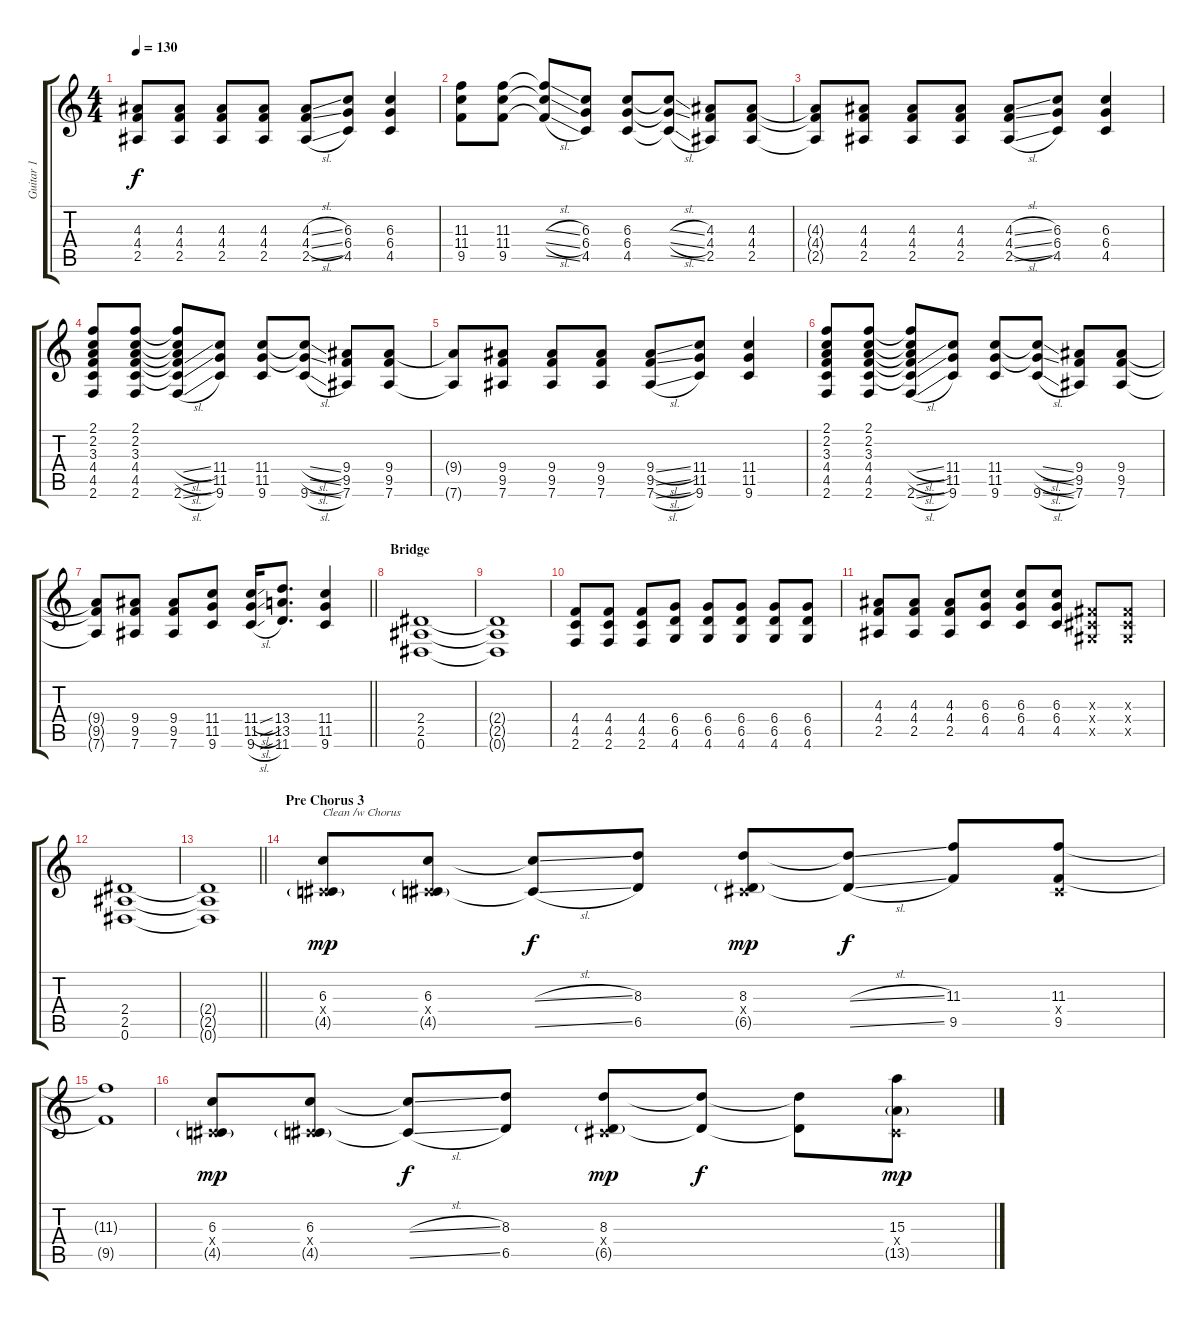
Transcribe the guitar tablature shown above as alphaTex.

\track ("Guitar 1" "Guitar 1") {instrument acousticguitarsteel}
\staff {score tabs}
\tuning (Eb4 Bb3 Gb3 Db3 Ab2 Eb2) {hide}
\ts (4 4)
\tempo 130
\clef g2
\ks c
(4.3{t} 4.4{t} 2.5{t}).8{dy f} (4.3 4.4 2.5).8 (4.3 4.4 2.5).8 (4.3 4.4 2.5).8 (4.3{sl} 4.4{sl} 2.5{sl}).8 (6.3 6.4 4.5).8 (6.3 6.4 4.5).4 |
(11.3 11.4 9.5).8 (11.3 11.4 9.5).8 (11.3{sl t} 11.4{sl t} 9.5{sl t}).8 (6.3 6.4 4.5).8 (6.3 6.4 4.5).8 (6.3{sl t} 6.4{sl t} 4.5{sl t}).8 (4.3 4.4 2.5).8 (4.3 4.4 2.5).8 |
(4.3{t} 4.4{t} 2.5{t}).8 (4.3 4.4 2.5).8 (4.3 4.4 2.5).8 (4.3 4.4 2.5).8 (4.3{sl} 4.4{sl} 2.5{sl}).8 (6.3 6.4 4.5).8 (6.3 6.4 4.5).4 |
(2.1 2.2 3.3 4.4 4.5 2.6).8 (2.1 2.2 3.3 4.4 4.5 2.6).8 (2.1{t} 2.2{t} 3.3{t} 4.4{sl t} 4.5{sl t} 2.6{sl}).8 (11.4 11.5 9.6).8 (11.4 11.5 9.6).8 (11.4{sl t} 11.5{sl t} 9.6{sl}).8 (9.4 9.5 7.6).8 (9.4 9.5 7.6).8 |
(9.4{t} 7.6{t}).8 (9.4 9.5 7.6).8 (9.4 9.5 7.6).8 (9.4 9.5 7.6).8 (9.4{sl} 9.5{sl} 7.6{sl}).8 (11.4 11.5 9.6).8 (11.4 11.5 9.6).4 |
(2.1 2.2 3.3 4.4 4.5 2.6).8 (2.1 2.2 3.3 4.4 4.5 2.6).8 (2.1{t} 2.2{t} 3.3{t} 4.4{sl t} 4.5{sl t} 2.6{sl}).8 (11.4 11.5 9.6).8 (11.4 11.5 9.6).8 (11.4{sl t} 11.5{sl t} 9.6{sl}).8 (9.4 9.5 7.6).8 (9.4 9.5 7.6).8 |
\barLineRight lightlight
(9.4{t} 9.5{t} 7.6{t}).8 (9.4 9.5 7.6).8 (9.4 9.5 7.6).8 (11.4 11.5 9.6).8 (11.4{sl} 11.5{sl} 9.6{sl}).16 (13.4 13.5 11.6).8{d} (11.4 11.5 9.6).4 |
\section ("" "Bridge")
(2.4 2.5 0.6).1{volume 16} |
(2.4{t} 2.5{t} 0.6{t}).1 |
(4.4 4.5 2.6).8 (4.4 4.5 2.6).8 (4.4 4.5 2.6).8 (6.4 6.5 4.6).8 (6.4 6.5 4.6).8 (6.4 6.5 4.6).8 (6.4 6.5 4.6).8 (6.4 6.5 4.6).8 |
(4.3 4.4 2.5).8 (4.3 4.4 2.5).8 (4.3 4.4 2.5).8 (6.3 6.4 4.5).8 (6.3 6.4 4.5).8 (6.3 6.4 4.5).8 (0.3{x} 0.4{x} 0.5{x}).8 (0.3{x} 0.4{x} 0.5{x}).8 |
(2.4 2.5 0.6).1 |
\barLineRight lightlight
(2.4{t} 2.5{t} 0.6{t}).1 |
\section ("" "Pre Chorus 3")
(6.3 0.4{x} 4.5{g}).8{txt "Clean /w Chorus" dy mp volume 16 instrument electricguitarclean} (6.3 0.4{x} 4.5{g}).8 (6.3{sl t} 4.5{sl t}).8{dy f} (8.3 6.5).8 (8.3 0.4{x} 6.5{g}).8{dy mp} (8.3{sl t} 6.5{sl t}).8{dy f} (11.3 9.5).8 (11.3 0.4{x} 9.5).8 |
(11.3{t} 9.5{t}).1 |
(6.3 0.4{x} 4.5{g}).8{dy mp} (6.3 0.4{x} 4.5{g}).8 (6.3{sl t} 4.5{sl t}).8{dy f} (8.3 6.5).8 (8.3 0.4{x} 6.5{g}).8{dy mp} (8.3{t} 6.5{t}).8{dy f} (8.3{t} 6.5{t}).8 (15.3 0.4{x} 13.5{g}).8{dy mp}
